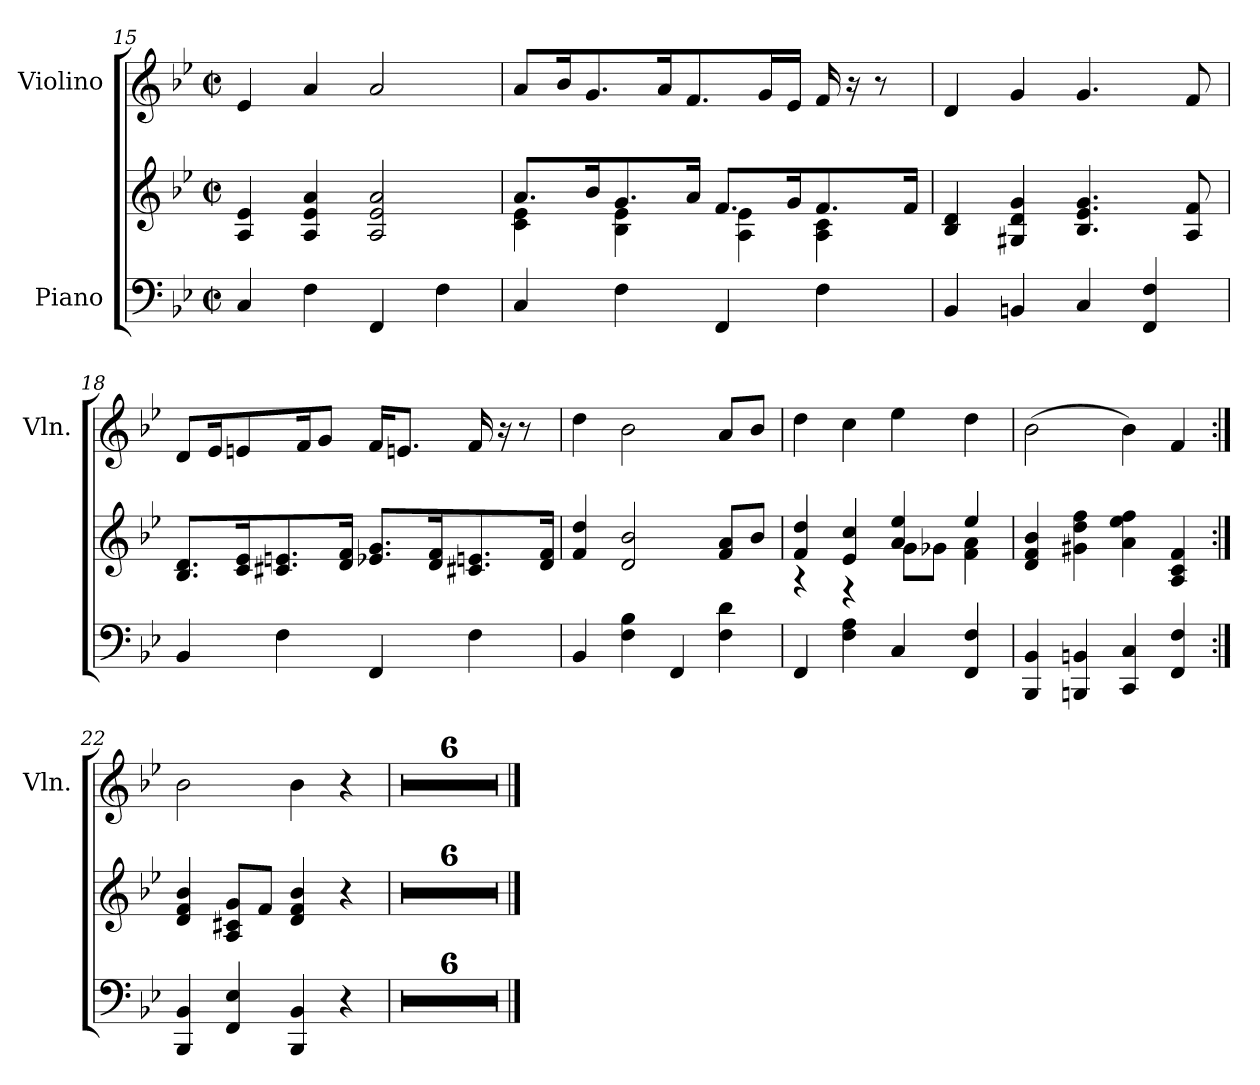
**kern	**kern	**kern
*part2	*part2	*part1
*staff3	*staff2	*staff1
*I"Piano	*	*I"Violino
*	*	*I'Vln.
*clefF4	*clefG2	*clefG2
*k[b-e-]	*k[b-e-]	*k[b-e-]
*M2/2	*M2/2	*M2/2
*met(c|)	*met(c|)	*met(c|)
=15	=15	=15
4C/	4A/ 4e-/	4e-/
4F\	4A/ 4e-/ 4a/	4a/
4FF/	2A/ 2e-/ 2a/	2a/
4F\	.	.
!!LO:LB:g=z
=16	=16	=16
*	*^	*
4C/	8.a/L	4c\ 4e-\	8a/L
.	.	.	16b-/K
.	16b-/K	.	8.g/
4F\	8.g/	4B-\ 4e-\	.
.	.	.	16a/K
.	16a/Jk	.	8.f/
4FF/	8.f/L	4A\ 4e-\	.
.	.	.	16g/L
.	16g/K	.	16e-/JJ
4F\	8.f/	4A\ 4c\	16f/
.	.	.	16r
.	.	.	8r
.	16f/Jk	.	.
*	*v	*v	*
=17	=17	=17
4BB-/	4B-/ 4d/	4d/
4BBn/	4G#X/ 4d/ 4g/	4g/
4C/	4.B-/ 4.e-/ 4.g/	4.g/
4FF/ 4F/	.	.
.	8A/ 8f/	8f/
=18	=18	=18
4BB-/	8.B-/ 8.d/L	8d/L
.	.	16e-/K
.	16c/ 16e-/K	8en/
4F\	8.c#X/ 8.en/	.
.	.	16f/K
.	.	8g/J
.	16d/ 16f/Jk	.
4FF/	8.e-X/ 8.g/L	16f/KL
.	.	8.en/J
.	16d/ 16f/K	.
4F\	8.c#X/ 8.en/	16f/
.	.	16r
.	.	8r
.	16d/ 16f/Jk	.
!!LO:LB:g=z
=19	=19	=19
4BB-/	4f/ 4dd/	4dd\
4F\ 4B-\	2d/ 2b-/	2b-\
4FF/	.	.
4F\ 4d\	8f/ 8a/L	8a/L
.	8b-/J	8b-/J
=20	=20	=20
*	*^	*
4FF/	4f/ 4dd/	4r	4dd\
4F\ 4A\	4e-/ 4cc/	4r	4cc\
4C/	4a/ 4ee-/	8g\L	4ee-\
.	.	8g-X\J	.
4FF/ 4F/	4ee-/	4f\ 4a\	4dd\
*	*v	*v	*
=21	=21	=21
4BBB-/ 4BB-/	4d/ 4f/ 4b-/	(>2b-\
4BBBn/ 4BBn/	4g#X\ 4dd\ 4ff\	.
4CC/ 4C/	4a\ 4ee-\ 4ff\	4b-\)
4FF/ 4F/	4A/ 4c/ 4f/	4f/
=22:|!	=22:|!	=22:|!
4BBB-/ 4BB-/	4d/ 4f/ 4b-/	2b-\
4FF/ 4E-/	8A/ 8c#X/ 8g/L	.
.	8f/J	.
4BBB-/ 4BB-/	4d/ 4f/ 4b-/	4b-\
4r	4r	4r
=23	=23	=23
1r	1r	1r
=24	=24	=24
1r	1r	1r
=25	=25	=25
1r	1r	1r
=26	=26	=26
1r	1r	1r
=27	=27	=27
1r	1r	1r
=28	=28	=28
1r	1r	1r
==	==	==
*-	*-	*-
